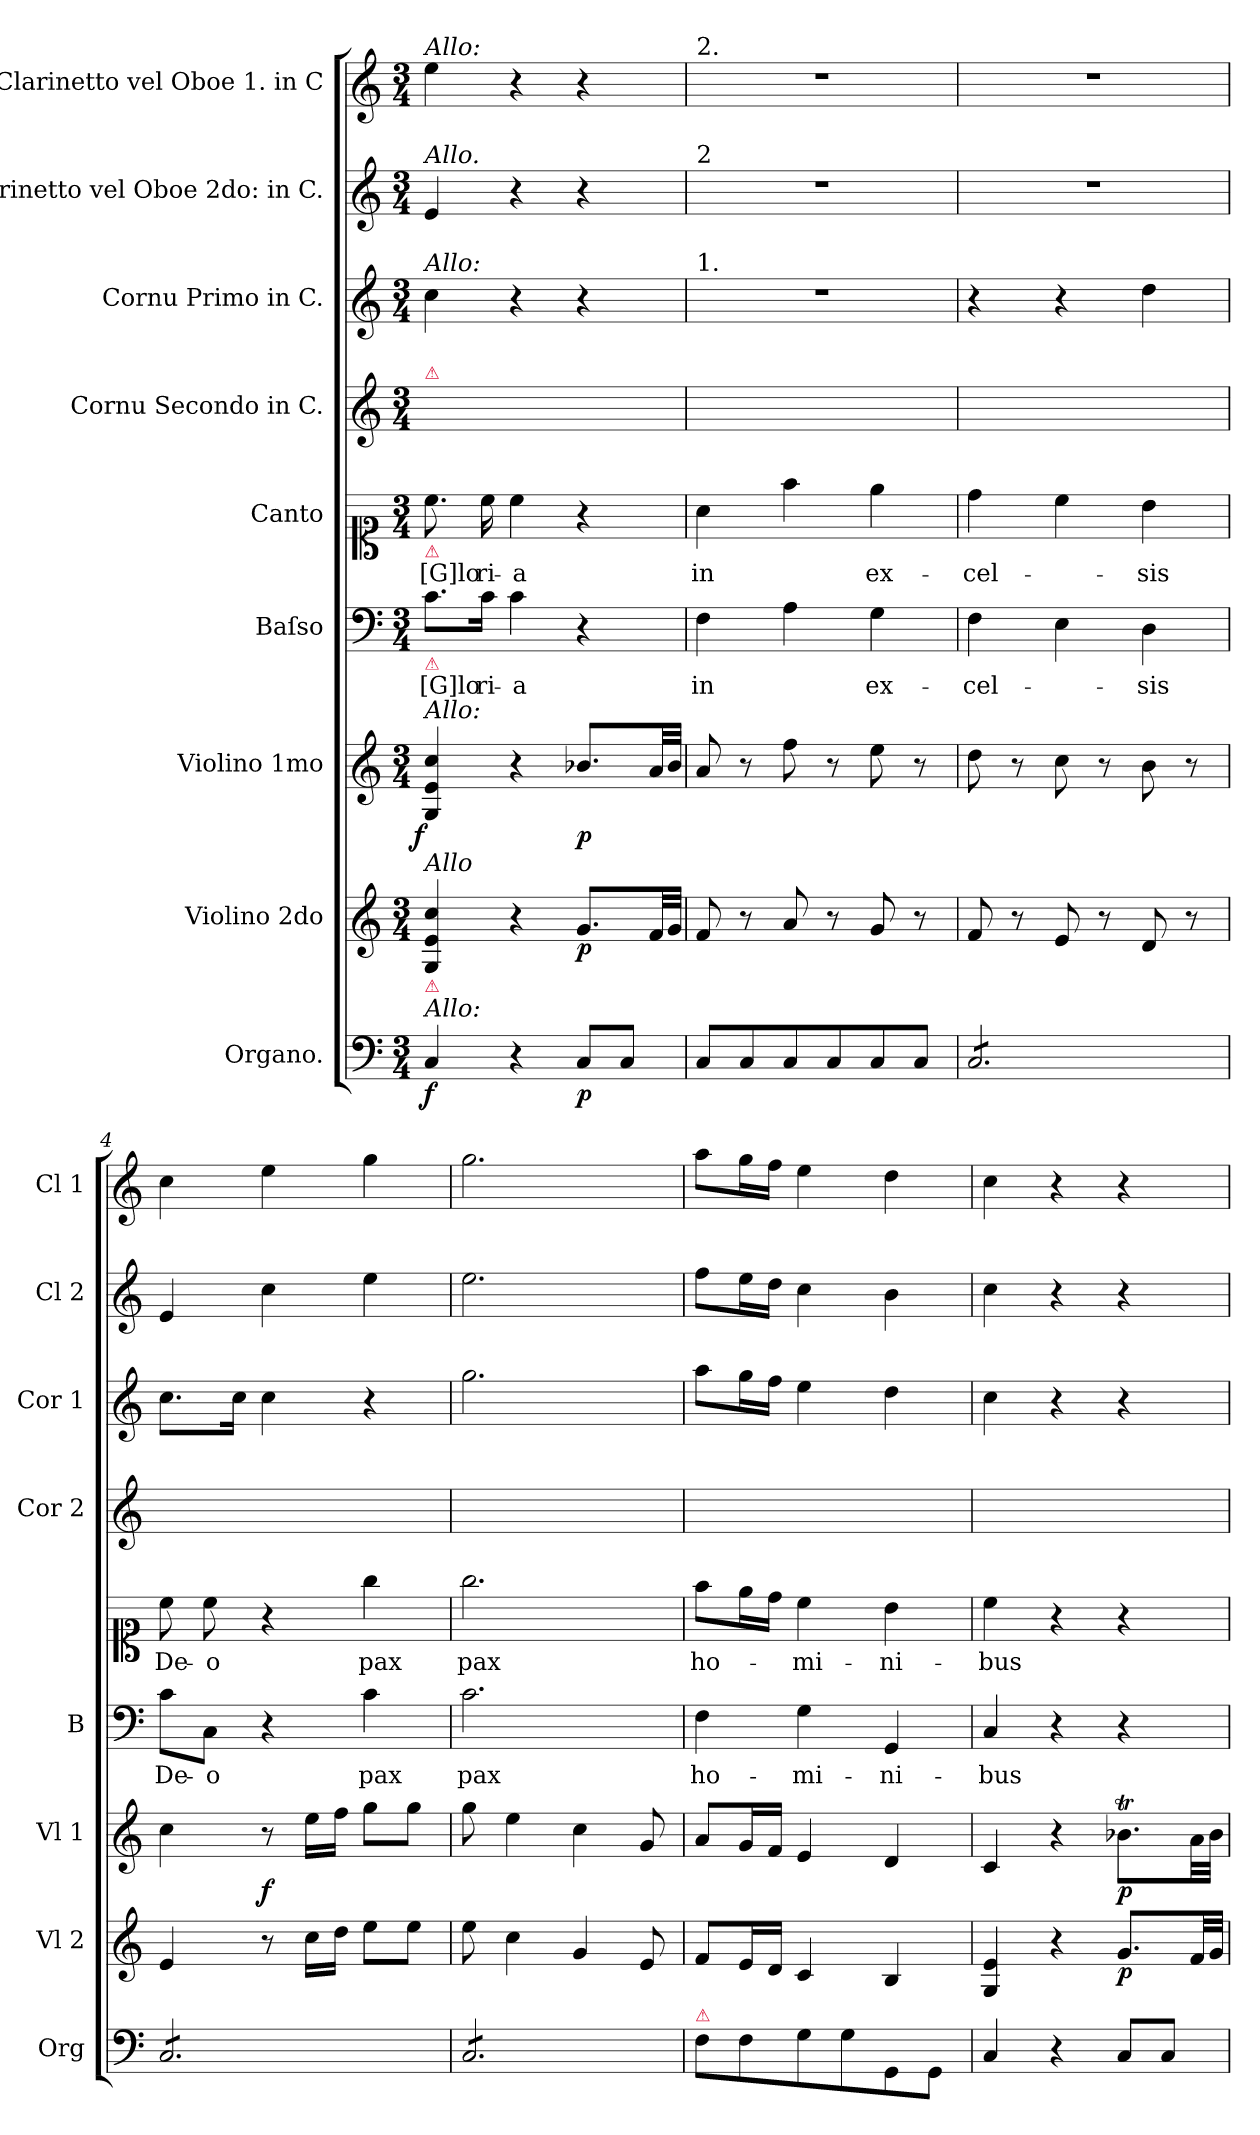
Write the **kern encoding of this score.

**kern	**dynam	**kern	**dynam	**kern	**dynam	**kern	**text	**kern	**text	**kern	**kern	**kern	**kern
*part9	*part9	*part8	*part8	*part7	*part7	*part6	*part6	*part5	*part5	*part4	*part3	*part2	*part1
*staff9	*staff9	*staff8	*staff8	*staff7	*staff7	*staff6	*staff6	*staff5	*staff5	*staff4	*staff3	*staff2	*staff1
*I"Organo.	*	*I"Violino 2do	*	*I"Violino 1mo	*	*I"Baſso	*	*I"Canto	*	*I"Cornu Secondo in C.	*I"Cornu Primo in C.	*I"Clarinetto vel Oboe 2do: in C.	*I"Clarinetto vel Oboe 1. in C
*I'Org	*	*I'Vl 2	*	*I'Vl 1	*	*I'B	*	*	*	*I'Cor 2	*I'Cor 1	*I'Cl 2	*I'Cl 1
*clefF4	*	*clefG2	*	*clefG2	*	*clefF4	*	*clefC1	*	*clefG2	*clefG2	*clefG2	*clefG2
*k[]	*	*k[]	*	*k[]	*	*k[]	*	*k[]	*	*k[]	*k[]	*k[]	*k[]
*M3/4	*	*M3/4	*	*M3/4	*	*M3/4	*	*M3/4	*	*M3/4	*M3/4	*M3/4	*M3/4
=1	=1	=1	=1	=1	=1	=1	=1	=1	=1	=1	=1	=1	=1
!	!	!	!	!	!	!	!	!	!	!	!	!	!LO:TX:a:i:t=Allo&colon;
!	!	!	!	!	!	!	!	!	!	!	!	!LO:TX:a:i:t=Allo.	!
!	!	!	!	!	!	!	!	!	!	!	!LO:TX:a:i:t=Allo&colon;	!	!
!	!	!	!	!	!	!	!	!	!	!LO:TX:a:color=crimson:t=⚠	!	!	!
!	!	!	!	!	!	!	!	!LO:TX:b:color=crimson:t=⚠	!	!	!	!	!
!	!	!	!	!	!	!LO:TX:b:color=crimson:t=⚠	!	!	!	!	!	!	!
!	!	!	!	!LO:TX:a:i:t=Allo&colon;	!	!	!	!	!	!	!	!	!
!	!	!LO:TX:a:i:t=Allo	!	!	!	!	!	!	!	!	!	!	!
!LO:TX:a:i:t=Allo&colon;	!	!	!	!	!	!	!	!	!	!	!	!	!
!LO:TX:a:color=crimson:t=⚠	!	!	!	!	!	!	!	!	!	!	!	!	!
!	!	!	!	!	!LO:DY:b:rj	!	!	!	!	!	!	!	!
4C/	f	4G/ 4e/ 4cc/	.	4G/ 4e/ 4cc/	f	8.c\L	[G]lo-	8.cc\	[G]lo-	2.ryy	4cc\	4e/	4ee\
.	.	.	.	.	.	16c\Jk	-ri-	16cc\	-ri-	.	.	.	.
4r	.	4r	.	4r	.	4c\	-a	4cc\	-a	.	4r	4r	4r
!	!	!	!	!	!LO:DY:b	!	!	!	!	!	!	!	!
8C/L	p	8.g/L	p	8.b-X/L	p	4r	.	4r	.	.	4r	4r	4r
8C/J	.	.	.	.	.	.	.	.	.	.	.	.	.
.	.	32f/LL	.	32a/LL	.	.	.	.	.	.	.	.	.
.	.	32g/JJJ	.	32b-/JJJ	.	.	.	.	.	.	.	.	.
=2	=2	=2	=2	=2	=2	=2	=2	=2	=2	=2	=2	=2	=2
!	!	!	!	!	!	!	!	!	!	!	!	!	!LO:TX:a:t=2.
!	!	!	!	!	!	!	!	!	!	!	!	!LO:TX:a:t=2	!
!	!	!	!	!	!	!	!	!	!	!	!LO:TX:a:t=1.	!	!
8C/L	.	8f/	.	8a/	.	4F\	in	4a\	in	2.ryy	2.r	2.r	2.r
8C/	.	8r	.	8r	.	.	.	.	.	.	.	.	.
8C/	.	8a/	.	8ff\	.	4A\	.	4ff\	.	.	.	.	.
8C/	.	8r	.	8r	.	.	.	.	.	.	.	.	.
8C/	.	8g/	.	8ee\	.	4G\	ex-	4ee\	ex-	.	.	.	.
8C/J	.	8r	.	8r	.	.	.	.	.	.	.	.	.
=3	=3	=3	=3	=3	=3	=3	=3	=3	=3	=3	=3	=3	=3
*tremolo	*	*	*	*	*	*	*	*	*	*	*	*	*
8C/L	.	8f/	.	8dd\	.	4F\	-cel-	4dd\	-cel-	2.ryy	4r	2.r	2.r
8C/	.	8r	.	8r	.	.	.	.	.	.	.	.	.
8C/	.	8e/	.	8cc\	.	4E\	.	4cc\	.	.	4r	.	.
8C/	.	8r	.	8r	.	.	.	.	.	.	.	.	.
8C/	.	8d/	.	8b\	.	4D\	-sis	4b\	-sis	.	4dd\	.	.
8C/J	.	8r	.	8r	.	.	.	.	.	.	.	.	.
=4	=4	=4	=4	=4	=4	=4	=4	=4	=4	=4	=4	=4	=4
8C/L	.	4e/	.	4cc\	.	8c\L	De-	8cc\	De-	2.ryy	8.cc\L	4e/	4cc\
8C/	.	.	.	.	.	8C\J	-o	8cc\	-o	.	.	.	.
.	.	.	.	.	.	.	.	.	.	.	16cc\Jk	.	.
!	!	!	!	!	!LO:DY:b	!	!	!	!	!	!	!	!
8C/	.	8r	.	8r	f	4r	.	4r	.	.	4cc\	4cc\	4ee\
8C/	.	16cc\LL	.	16ee\LL	.	.	.	.	.	.	.	.	.
.	.	16dd\JJ	.	16ff\JJ	.	.	.	.	.	.	.	.	.
8C/	.	8ee\L	.	8gg\L	.	4c\	pax	4gg\	pax	.	4r	4ee\	4gg\
8C/J	.	8ee\J	.	8gg\J	.	.	.	.	.	.	.	.	.
=5	=5	=5	=5	=5	=5	=5	=5	=5	=5	=5	=5	=5	=5
!	!	!	!	!	!	!	!LO:LY:i	!	!LO:LY:i	!	!	!	!
8C/L	.	8ee\	.	8gg\	.	2.c\	pax	2.gg\	pax	2.ryy	2.gg\	2.ee\	2.gg\
8C/	.	4cc\	.	4ee\	.	.	.	.	.	.	.	.	.
8C/	.	.	.	.	.	.	.	.	.	.	.	.	.
8C/	.	4g/	.	4cc\	.	.	.	.	.	.	.	.	.
8C/	.	.	.	.	.	.	.	.	.	.	.	.	.
8C/J	.	8e/	.	8g/	.	.	.	.	.	.	.	.	.
*Xtremolo	*	*	*	*	*	*	*	*	*	*	*	*	*
=6	=6	=6	=6	=6	=6	=6	=6	=6	=6	=6	=6	=6	=6
!LO:TX:a:color=crimson:t=⚠	!	!	!	!	!	!	!	!	!	!	!	!	!
8F\L	.	8f/L	.	8a/L	.	4F\	ho-	8ff\L	ho-	2.ryy	8aa\L	8ff\L	8aa\L
8F\	.	16e/L	.	16g/L	.	.	.	16ee\L	.	.	16gg\L	16ee\L	16gg\L
.	.	16d/JJ	.	16f/JJ	.	.	.	16dd\JJ	.	.	16ff\JJ	16dd\JJ	16ff\JJ
8G\	.	4c/	.	4e/	.	4G\	-mi-	4cc\	-mi-	.	4ee\	4cc\	4ee\
8G\	.	.	.	.	.	.	.	.	.	.	.	.	.
8GG/	.	4B/	.	4d/	.	4GG/	-ni-	4b\	-ni-	.	4dd\	4b\	4dd\
8GG/J	.	.	.	.	.	.	.	.	.	.	.	.	.
=7	=7	=7	=7	=7	=7	=7	=7	=7	=7	=7	=7	=7	=7
4C/	.	4G/ 4e/	.	4c/	.	4C/	-bus	4cc\	-bus	2.ryy	4cc\	4cc\	4cc\
4r	.	4r	.	4r	.	4r	.	4r	.	.	4r	4r	4r
!	!	!	!	!	!LO:DY:b	!	!	!	!	!	!	!	!
8C/L	.	8.g/L	p	8.b-XT\L	p	4r	.	4r	.	.	4r	4r	4r
8C/J	.	.	.	.	.	.	.	.	.	.	.	.	.
.	.	32f/LL	.	32a\LL	.	.	.	.	.	.	.	.	.
.	.	32g/JJJ	.	32b-\JJJ	.	.	.	.	.	.	.	.	.
=	=	=	=	=	=	=	=	=	=	=	=	=	=
*-	*-	*-	*-	*-	*-	*-	*-	*-	*-	*-	*-	*-	*-
